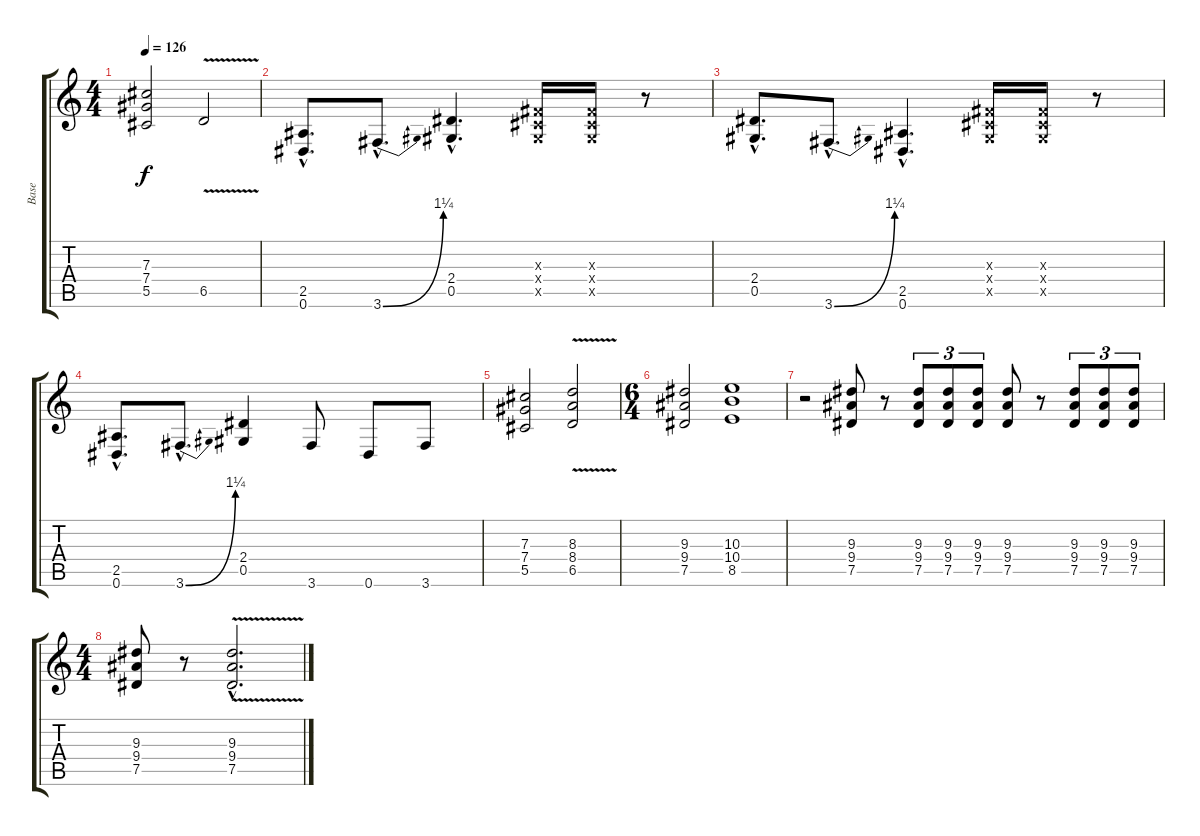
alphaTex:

\track ("Base" "Base") {instrument distortionguitar}
\staff {score tabs}
\tuning (Eb4 Bb3 Gb3 Db3 Ab2 Eb2) {hide}
\ts (4 4)
\tempo 126
\clef g2
\ks c
(7.3 7.4 5.5).2{dy f} 6.5{v}.2 |
(2.5{hac} 0.6{hac}).8{d} 3.6{be (bend 0 0 60 5) hac}.8{d} (2.4{hac} 0.5{hac}).4{d} (0.3{x} 0.4{x} 0.5{x}).16 (0.3{x} 0.4{x} 0.5{x}).16 r.8 |
(2.4{hac} 0.5{hac}).8{d} 3.6{be (bend 0 0 60 5) hac}.8{d} (2.5{hac} 0.6{hac}).4{d} (0.3{x} 0.4{x} 0.5{x}).16 (0.3{x} 0.4{x} 0.5{x}).16 r.8 |
(2.5{hac} 0.6{hac}).8{d} 3.6{be (bend 0 0 60 5) hac}.8{d} (2.4 0.5).4 3.6.8 0.6.8 3.6.8 |
(7.3 7.4 5.5).2 (8.3 8.4 6.5{v}).2 |
\ts (6 4)
(9.3 9.4 7.5).2 (10.3 10.4 8.5).1 |
r.2 (9.3 9.4 7.5).8 r.8 (9.3 9.4 7.5).8{tu (3 2)} (9.3 9.4 7.5).8{tu (3 2)} (9.3 9.4 7.5).8{tu (3 2)} (9.3 9.4 7.5).8 r.8 (9.3 9.4 7.5).8{tu (3 2)} (9.3 9.4 7.5).8{tu (3 2)} (9.3 9.4 7.5).8{tu (3 2)} |
\ts (4 4)
(9.3 9.4 7.5).8 r.8 (9.3{v hac} 9.4 7.5{hac}).2{d}
